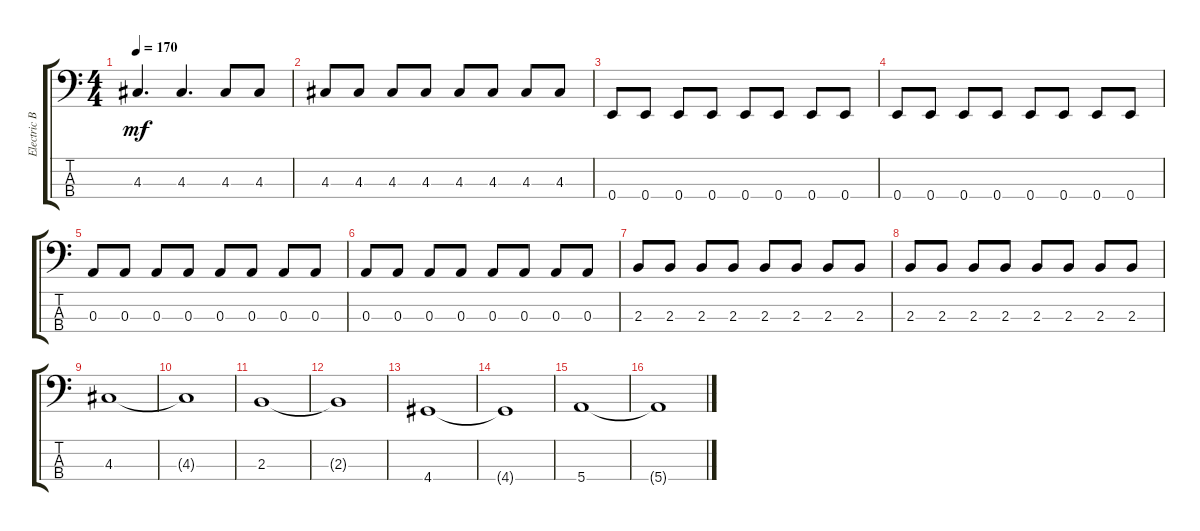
\track ("Electric Bass" "Electric B") {instrument electricbassfinger}
\staff {score tabs}
\tuning (G2 D2 A1 E1) {hide}
\ts (4 4)
\tempo 170
\clef f4
\ks c
4.3.4{d dy mf} 4.3.4{d} 4.3.8 4.3.8 |
4.3.8 4.3.8 4.3.8 4.3.8 4.3.8 4.3.8 4.3.8 4.3.8 |
0.4.8 0.4.8 0.4.8 0.4.8 0.4.8 0.4.8 0.4.8 0.4.8 |
0.4.8 0.4.8 0.4.8 0.4.8 0.4.8 0.4.8 0.4.8 0.4.8 |
0.3.8 0.3.8 0.3.8 0.3.8 0.3.8 0.3.8 0.3.8 0.3.8 |
0.3.8 0.3.8 0.3.8 0.3.8 0.3.8 0.3.8 0.3.8 0.3.8 |
2.3.8 2.3.8 2.3.8 2.3.8 2.3.8 2.3.8 2.3.8 2.3.8 |
2.3.8 2.3.8 2.3.8 2.3.8 2.3.8 2.3.8 2.3.8 2.3.8 |
4.3.1 |
4.3{t}.1 |
2.3.1 |
2.3{t}.1 |
4.4.1 |
4.4{t}.1 |
5.4.1 |
5.4{t}.1
